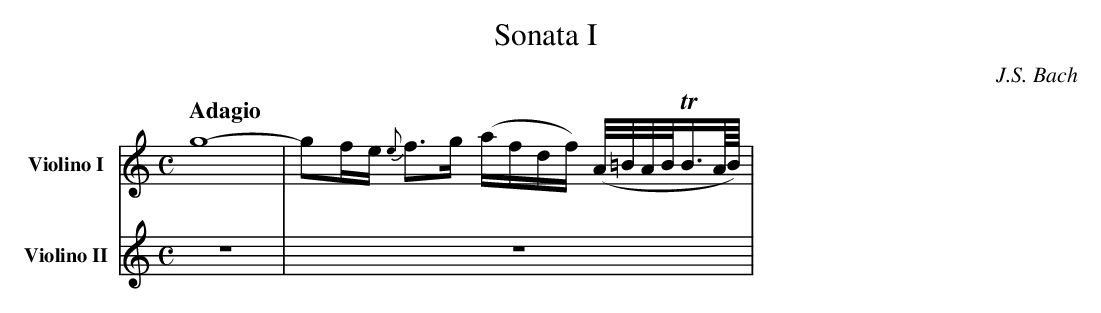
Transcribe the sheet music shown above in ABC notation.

X:1
T: Sonata I
C: J.S. Bach
M: C
Q:"Adagio"
L: 1/8
K:C
V:1 clef=treble name="Violino I"      sname="Vl. I"
V:2 clef=treble name="Violino II"     sname="Vl. II"  space=+10
V:3 clef=bass   name="Violoncello\<Vla. da Gamba>" sname="Vc."
[V:1]  g8-|gf/e/ {e}f>g (a/f/d/f/) (A//=B//A//B//TB3//A///B///)|
[V:2] z8 | z8 |
